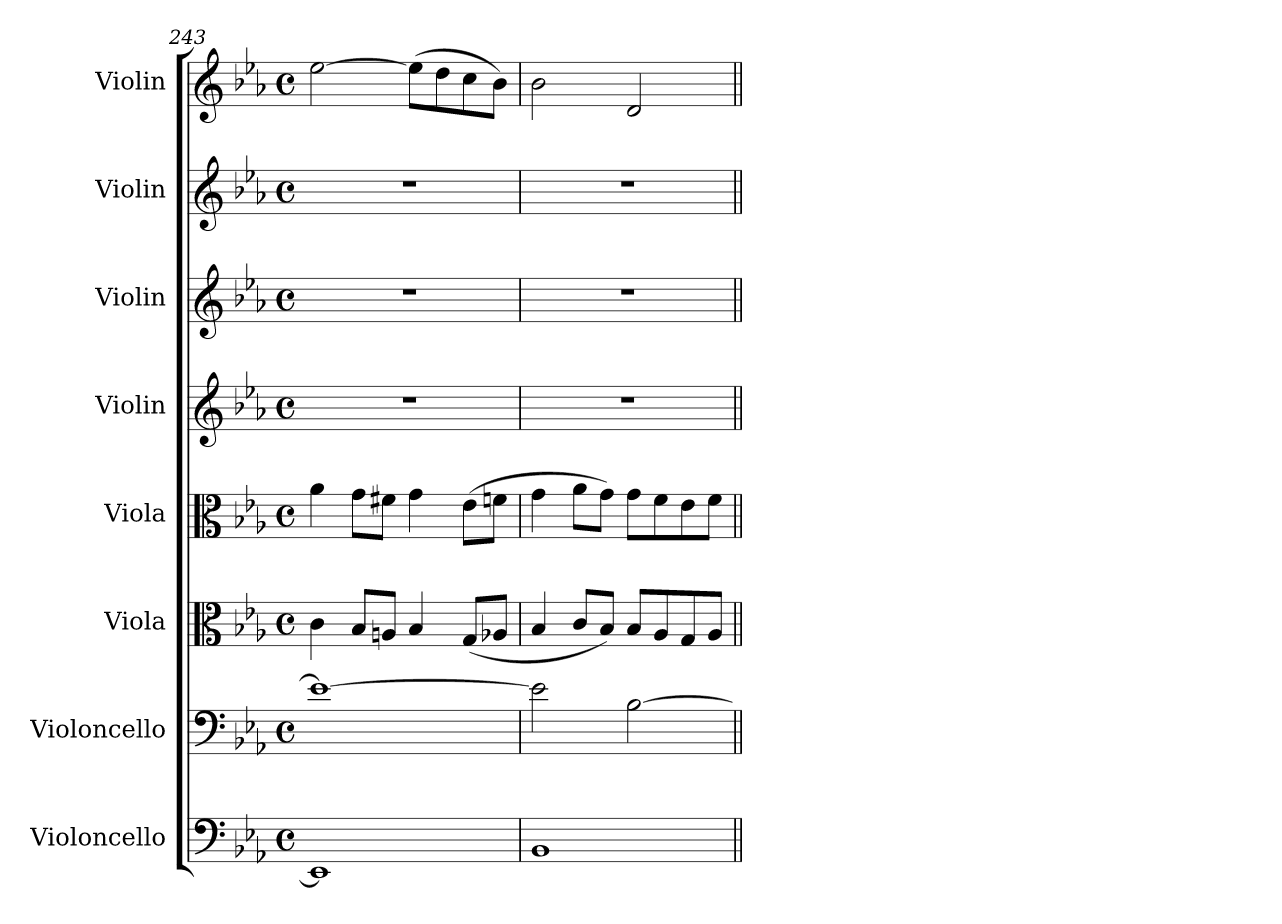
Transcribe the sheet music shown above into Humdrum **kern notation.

**kern	**kern	**kern	**kern	**kern	**kern	**kern	**kern
*part8	*part7	*part6	*part5	*part4	*part3	*part2	*part1
*staff8	*staff7	*staff6	*staff5	*staff4	*staff3	*staff2	*staff1
*I"Violoncello	*I"Violoncello	*I"Viola	*I"Viola	*I"Violin	*I"Violin	*I"Violin	*I"Violin
*I'Vc.	*I'Vc.	*I'Vla.	*I'Vla.	*I'Vln.	*I'Vln.	*I'Vln.	*I'Vln.
*clefF4	*clefF4	*clefC3	*clefC3	*clefG2	*clefG2	*clefG2	*clefG2
*k[b-e-a-]	*k[b-e-a-]	*k[b-e-a-]	*k[b-e-a-]	*k[b-e-a-]	*k[b-e-a-]	*k[b-e-a-]	*k[b-e-a-]
*M4/4	*M4/4	*M4/4	*M4/4	*M4/4	*M4/4	*M4/4	*M4/4
*met(c)	*met(c)	*met(c)	*met(c)	*met(c)	*met(c)	*met(c)	*met(c)
=243	=243	=243	=243	=243	=243	=243	=243
1EE-]	1e-_	4c\	4a-\	1r	1r	1r	[2ee-\
.	.	8B-/L	8g\L	.	.	.	.
.	.	8An/J	8f#X\J	.	.	.	.
.	.	4B-/	4g\	.	.	.	(>8ee-\L]
.	.	.	.	.	.	.	8dd\
.	.	(<8G/L	(>8e-\L	.	.	.	8cc\
.	.	8A-X/J	8fn\J	.	.	.	8b-\J)
=244	=244	=244	=244	=244	=244	=244	=244
1BB-	2e-\]	4B-/	4g\	1r	1r	1r	2b-\
.	.	8c/L	8a-\L	.	.	.	.
.	.	8B-/J)	8g\J)	.	.	.	.
.	[2B-\	8B-/L	8g\L	.	.	.	2d/
.	.	8A-/	8f\	.	.	.	.
.	.	8G/	8e-\	.	.	.	.
.	.	8A-/J	8f\J	.	.	.	.
=||	=||	=||	=||	=||	=||	=||	=||
*-	*-	*-	*-	*-	*-	*-	*-
